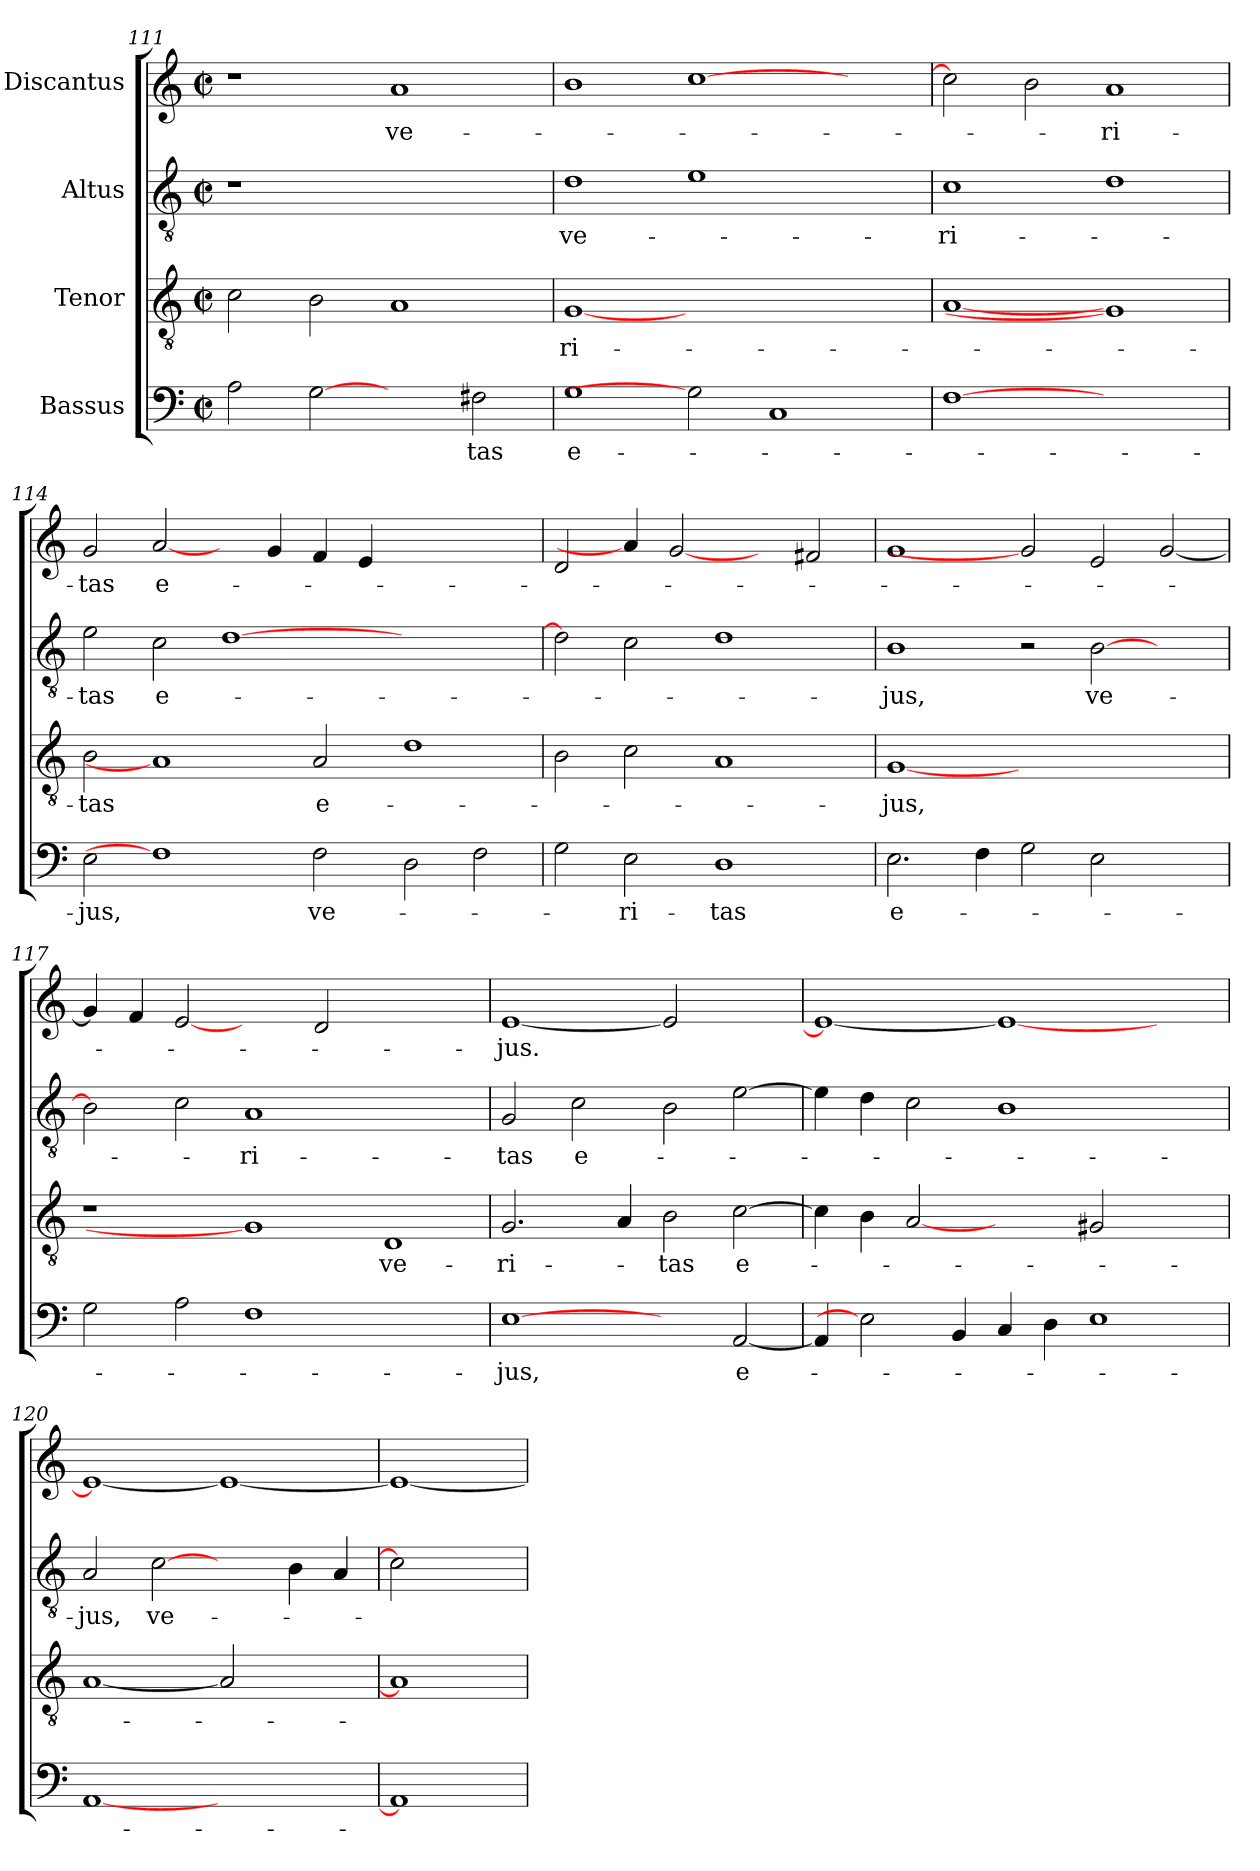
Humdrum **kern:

**kern	**text	**kern	**text	**kern	**text	**kern	**text
*part4	*part4	*part3	*part3	*part2	*part2	*part1	*part1
*staff4	*staff4	*staff3	*staff3	*staff2	*staff2	*staff1	*staff1
*I"Bassus	*	*I"Tenor	*	*I"Altus	*	*I"Discantus	*
*clefF4	*	*clefGv2	*	*clefGv2	*	*clefG2	*
*k[]	*	*k[]	*	*k[]	*	*k[]	*
*a:	*	*a:	*	*a:	*	*a:	*
*M2/2	*	*M2/2	*	*M2/2	*	*M2/2	*
*met(c|)	*	*met(c|)	*	*met(c|)	*	*met(c|)	*
=111	=111	=111	=111	=111	=111	=111	=111
2A\	.	2c\	.	1r	.	1r	.
[2G	.	2B\	.	.	.	.	.
!	!	!	!	!	!	!	!LO:LY:b
2ryy	.	1A	.	1ryy	.	1a	ve-
!	!LO:LY:b	!	!	!	!	!	!
2F#X\	-tas	.	.	.	.	.	.
!!LO:PB:g=z
=112	=112	=112	=112	=112	=112	=112	=112
!	!LO:LY:b	!	!LO:LY:b	!	!LO:LY:b	!	!
1G	e-	[1G	-ri-	1d	ve-	1b	.
2G]	.	1.ryy	.	1e	.	[1cc	.
1C	.	.	.	.	.	.	.
.	.	.	.	2ryy	.	2ryy	.
=113	=113	=113	=113	=113	=113	=113	=113
!	!	!	!	!	!LO:LY:b	!	!
[1F	.	[1A	.	1c	-ri-	2cc\]	.
.	.	.	.	.	.	2b\	.
!	!	!	!	!	!	!	!LO:LY:b
1ryy	.	1G]	.	1d	.	1a	-ri-
=114	=114	=114	=114	=114	=114	=114	=114
!	!LO:LY:b	!	!LO:LY:b	!	!LO:LY:b	!	!LO:LY:b
2E\	-jus,	2B\	-tas	2e\	-tas	2g/	-tas
!	!	!	!	!	!LO:LY:b	!	!LO:LY:b
1F]	.	1A]	.	2c\	e-	[2a/	e-
.	.	.	.	[1d	.	4ryy	.
.	.	.	.	.	.	4g/	.
!	!LO:LY:b	!	!LO:LY:b	!	!	!	!
2F\	ve-	2A/	e-	.	.	4f/	.
.	.	.	.	.	.	4e/	.
2D\	.	1d	.	1ryy	.	1ryy	.
2F\	.	.	.	.	.	.	.
=115	=115	=115	=115	=115	=115	=115	=115
2G\	.	2B\	.	2d\]	.	2d/	.
!	!LO:LY:b	!	!	!	!	!	!
2E\	-ri-	2c\	.	2c\	.	4a/]	.
.	.	.	.	.	.	[2g	.
!	!LO:LY:b	!	!	!	!	!	!
1D	-tas	1A	.	1d	.	.	.
.	.	.	.	.	.	4ryy	.
.	.	.	.	.	.	2f#X/	.
=116	=116	=116	=116	=116	=116	=116	=116
!	!LO:LY:b	!	!LO:LY:b	!	!LO:LY:b	!	!
2.E\	e-	[1G	-jus,	1B	-jus,	1g	.
4F\	.	.	.	.	.	.	.
2G\	.	1.ryy	.	2r	.	2g]	.
!	!	!	!	!	!LO:LY:b	!	!
2E\	.	.	.	[2B\	ve-	2e/	.
2ryy	.	.	.	2ryy	.	[2g/	.
=117	=117	=117	=117	=117	=117	=117	=117
2G\	.	1r	.	2B\]	.	4g/]	.
.	.	.	.	.	.	4f/	.
2A\	.	.	.	2c\	.	[2e	.
!	!	!	!	!	!LO:LY:b	!	!
1F	.	1G]	.	1A	-ri-	2ryy	.
.	.	.	.	.	.	2d/	.
!	!	!	!LO:LY:b	!	!	!	!
1ryy	.	1D	ve-	1ryy	.	1ryy	.
!!LO:LB:g=z
=118	=118	=118	=118	=118	=118	=118	=118
!	!LO:LY:b	!	!LO:LY:b	!	!LO:LY:b	!	!LO:LY:b
[1E	-jus,	2.G/	-ri-	2G/	-tas	[1e	-jus.
!	!	!	!	!	!LO:LY:b	!	!
.	.	.	.	2c\	e-	.	.
.	.	4A/	.	.	.	.	.
!	!	!	!LO:LY:b	!	!	!	!
2ryy	.	2B\	-tas	2B\	.	2e]	.
!	!LO:LY:b	!	!LO:LY:b	!	!	!	!
[2AA/	e-	[2c\	e-	[2e\	.	2ryy	.
=119	=119	=119	=119	=119	=119	=119	=119
4AA/]	.	4c\]	.	4e\]	.	1e_	.
2E]	.	4B\	.	4d\	.	.	.
.	.	[2A	.	2c\	.	.	.
4BB/	.	.	.	.	.	.	.
4C/	.	2ryy	.	1B	.	1e_	.
4D\	.	.	.	.	.	.	.
1E	.	2G#X/	.	.	.	.	.
.	.	2ryy	.	2ryy	.	2ryy	.
=120	=120	=120	=120	=120	=120	=120	=120
!	!	!	!	!	!LO:LY:b	!	!
[1AA	.	[1A	.	2A/	-jus,	1e_	.
!	!	!	!	!	!LO:LY:b	!	!
.	.	.	.	[2c	ve-	.	.
1ryy	.	2A]	.	2ryy	.	1e_	.
.	.	2ryy	.	4B\	.	.	.
.	.	.	.	4A/	.	.	.
=121	=121	=121	=121	=121	=121	=121	=121
1AA]	.	1A]	.	2c]	.	1e_	.
.	.	.	.	2ryy	.	.	.
=	=	=	=	=	=	=	=
*-	*-	*-	*-	*-	*-	*-	*-
